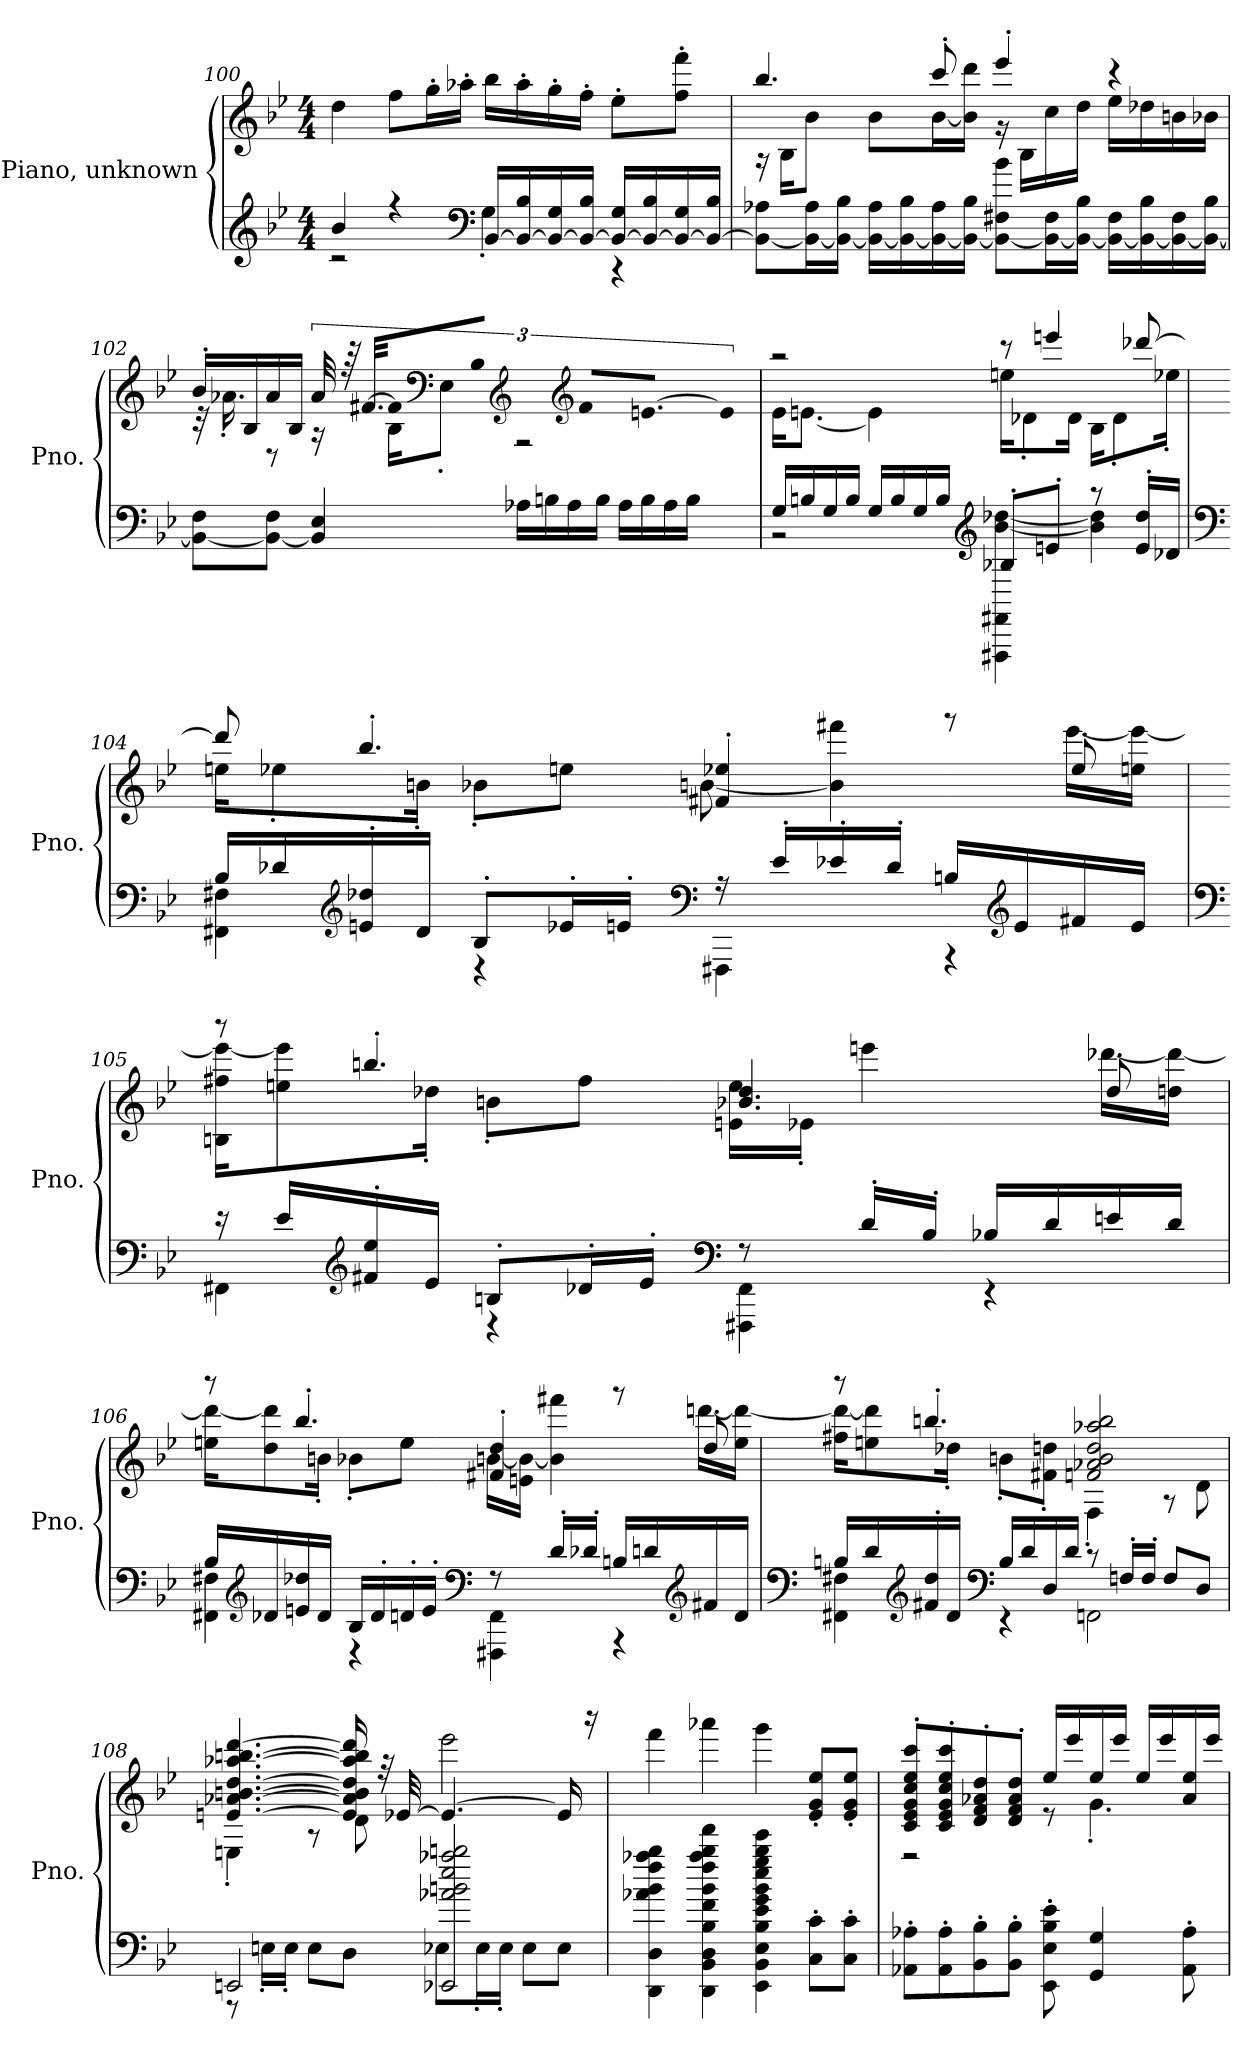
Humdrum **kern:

**kern	**kern
*part1	*part1
*staff2	*staff1
*I"Piano, unknown	*
*I'Pno.	*
!!LO:LB:g=z
*clefG2	*clefG2
*k[b-e-]	*k[b-e-]
*M4/4	*M4/4
=100	=100
*^	*
4b-/	2r	4dd\
4r	.	8ff\L
.	.	16gg'\L
.	.	16aa-X'\JJ
*clefF4	*	*
[16BB-/LL	4G'\	16bb-\LL
16BB-/_ 16B-/	.	16aa-'\
16BB-/_ 16G/	.	16gg'\
16BB-/_ 16B-/JJ	.	16ff'\JJ
16BB-/_ 16G/LL	4r	8ee-'\L
16BB-/_ 16B-/	.	.
16BB-/_ 16G/	.	8ff\' 8fff\'J
16BB-/_ 16B-/JJ	.	.
*v	*v	*
=101	=101
*	*^
8BB-\_ 8A-X\L	4.bb-/	16r
.	.	16B-\KL
16BB-\_ 16A-\L	.	8b-\J
16BB-\_ 16B-\JJ	.	.
16BB-\_ 16A-\LL	.	8b-\L
16BB-\_ 16B-\	.	.
16BB-\_ 16A-\	8ccc'/	[16b-\L
16BB-\_ 16B-\JJ	.	16b-\] 16ddd\JJ
8BB-\_ 8F#X\ 8b-\L	4eee-'/	16r
.	.	16B-\LL
16BB-\_ 16F#\L	.	16cc\
16BB-\_ 16B-\JJ	.	16dd\JJ
16BB-\_ 16F#\LL	4r	16ee-\LL
16BB-\_ 16B-\	.	16dd-X\
16BB-\_ 16F#\	.	16bn\
16BB-\_ 16B-\JJ	.	16b-X\JJ
!!LO:LB:g=z	!!
=102	=102	=102
8BB-\_ 8F\L	16b-'/LL	32r
.	.	16.a-X'\
.	16B-/	.
8BB-\_ 8F\J	16a-/	8r
.	16B-/JJ	.
4BB-/] 4E-/	48a-/	16r
.	96r	.
.	[48.f#X/KKL	.
.	8f#/]	16B-\KL
*	*clefF4	*
.	.	8E-'\J
.	16B-/Jk	.
*	*clefG2	*
16A-X\LL	16f#/KL	2r
16Bn\	[8.en/J	.
16A-\	.	.
16B\JJ	.	.
16A-\LL	4e/]	.
16B\	.	.
16A-\	.	.
16B\JJ	.	.
!!LO:PB:g=z	!!
=103	=103	=103
*^	*	*
16G/LL	2r	2r	16e-\KL
16Bn/	.	.	[8.en\J
16G/	.	.	.
16B/JJ	.	.	.
16G/LL	.	.	4e\]
16B/	.	.	.
16G/	.	.	.
16B/JJ	.	.	.
*clefG2	*	*	*
8B-X'/L	4FFF#X\ 4FF#X\ [4b-\ [4dd-X\	8r	16een\KL
.	.	.	8d-X'\
8en'/J	.	4eeen/	.
.	.	.	16d-\Jk
8r	4b-\] 4dd-\]	.	16B-\KL
.	.	.	8d-'\
16e/' 16dd-/'LL	.	[8ddd-X/	.
16d-X/JJ	.	.	16ee-X'\Jk
!!LO:LB:g=z	!!
=104	=104	=104	=104
*clefF4	*	*	*
16B-/LL	4FF#X\ 4F#X\	8ddd-/]	16een\KL
16d-X/	.	.	8ee-X'\
*clefG2	*	*	*
16en/' 16dd-X/'	.	4.bb-'/	.
16d-/JJ	.	.	16bn'\Jk
8B-'/L	4r	.	8b-X'\L
16e-X'/L	.	.	8een\J
16en'/JJ	.	.	.
*clefF4	*	*	*
16r	4FFF#X\	4f#X/' 4ee-X/'	[8bn\
16e'/LL	.	.	.
16e-X'/	.	.	4b\] 4fff#X\
16d-'/JJ	.	.	.
16Bn/LL	4r	8r	.
*clefG2	*	*	*
16e-/	.	.	.
16f#X/	.	8ee-'/	[16eee-\LL
16e-/JJ	.	.	16een\ 16eee-\_JJ
!!LO:LB:g=z	!!
=105	=105	=105	=105
*clefF4	*	*	*
16r	4FF#X\	8r	16Bn\ 16ff#X\ 16eee-\_KL
16e-/LL	.	.	8een\ 8eee-\]
*clefG2	*	*	*
16f#X/' 16ee-/'	.	4.bbn'/	.
16e-/JJ	.	.	16dd-X'\Jk
8Bn'/L	4r	.	8bn'\L
16d-X'/L	.	.	8ff#\J
16e-'/JJ	.	.	.
*clefF4	*	*	*
8r	4FFF#X\ 4FF#\	4.b-X/ 4.dd-/	16en\ 16ee\LL
.	.	.	16e-X'\JJ
16d-'/LL	.	.	4eeen\
16B'/JJ	.	.	.
16B-X/LL	4r	.	.
16d-/	.	.	.
16en/	.	8dd-'/	[16ddd-X\LL
16d-/JJ	.	.	16ddn\ 16ddd-\_JJ
!!LO:LB:g=z	!!
=106	=106	=106	=106
16B-/LL	4FF#X\ 4F#X\	8r	16een\ 16ddd-\_KL
*clefG2	*	*	*
16d-X/	.	.	8dd\ 8ddd-\]
16en/' 16dd-X/'	.	4.bb-'/	.
16d-/JJ	.	.	16bn'\Jk
16B-/LL	4r	.	8b-X'\L
16d-'/	.	.	.
16dn'/	.	.	8ee\J
16e'/JJ	.	.	.
*clefF4	*	*	*
8r	4FFF#X\ 4FF#\	4f#X/' 4dd/'	[16bn\LL
.	.	.	16en\ 16b\_JJ
16d'/LL	.	.	4b\] 4fff#X\
16d-X'/JJ	.	.	.
16Bn/LL	4r	8r	.
16dn/	.	.	.
*clefG2	*	*	*
16f#X/	.	8dd'/	[16dddn\LL
16d/JJ	.	.	16ee\ 16ddd\_JJ
!!LO:LB:g=z	!!
=107	=107	=107	=107
*clefF4	*	*	*
16Bn/LL	4FF#X\ 4F#X\	8r	16ff#X\ 16ddd\_KL
16d/	.	.	8een\ 8ddd\]
*clefG2	*	*	*
16f#X/' 16dd/'	.	4.bbn'/	.
16d/JJ	.	.	16dd-X'\Jk
*clefF4	*	*	*
16B/LL	4r	.	8bn'\L
16d/	.	.	.
16D/	.	.	8f#X\' 8ddn\'J
16d/JJ	.	.	.
8r	2FFn\	2fn/ 2a-X/ 2b/ 2dd/ 2aa-X/ 2bb/	4F'\
16Fn'/LL	.	.	.
16F'/JJ	.	.	.
8F/L	.	.	8r
8D/J	.	.	8d\
=108	=108	=108	=108
2EEn/	8r	[4.en/ [4.a-X/ [4.bn/ [4.dd/ [4.aa-X/ [4.bbn/ [4.ddd/	4En'\
.	16En'\LL	.	.
.	16E'\JJ	.	.
.	8E\L	.	8r
.	8D\J	16e/] 16a-/] 16b/] 16dd/] 16aa-/] 16bb/] 16ddd/]	8d\
.	.	32r	.
.	.	[32e-X/	.
2EE-X/ 2a-X/ 2bn/ 2ee-/ 2aa-X/ 2bbn/	8E-X\L	4.e-/_	2eee-\
.	16E-'\L	.	.
.	16E-'\JJ	.	.
.	8E-\L	.	.
.	8E-\J	16e-/]	.
.	.	16r	.
*v	*v	*	*
*	*v	*v
!!LO:LB:g=z
=109	=109
4DD\ 4D\ 4a-X\ 4b-\ 4ff\ 4aa-X\ 4bb-\	4fff\
4DD\ 4BB-\ 4D\ 4B-\ 4f\ 4b-\ 4ff\ 4aa-\ 4bb-\ 4fff\	4aaa-X\
4EE-\ 4BB-\ 4E-\ 4B-\ 4e-\ 4g\ 4b-\ 4ee-\ 4gg\ 4bb-\ 4eee-\	4ggg\
8C\' 8c\'L	8e-/' 8g/' 8ee-/'L
8C\' 8c\'J	8e-/' 8g/' 8ee-/'J
=110	=110
*	*^
8AA-X\' 8A-X\'L	8c/' 8e-/' 8g/' 8cc/' 8ee-/' 8ccc/'L	2r
8AA-\' 8A-\'	8c/' 8e-/' 8g/' 8cc/' 8ee-/' 8ccc/'	.
8BB-\' 8B-\'	8d/' 8f/' 8a-X/' 8dd/'	.
8BB-\' 8B-\'J	8d/' 8f/' 8a-/' 8dd/'J	.
8EE-\' 8E-\' 8B-\' 8e-\'	16ee-/LL	8r
.	16eee-/	.
4GG/ 4G/	16ee-/	4.g'\
.	16eee-/JJ	.
.	16ee-/LL	.
.	16eee-/	.
8AA-\' 8A-\'	16a-/ 16ee-/	.
.	16eee-/JJ	.
*	*v	*v
=	=
*-	*-
